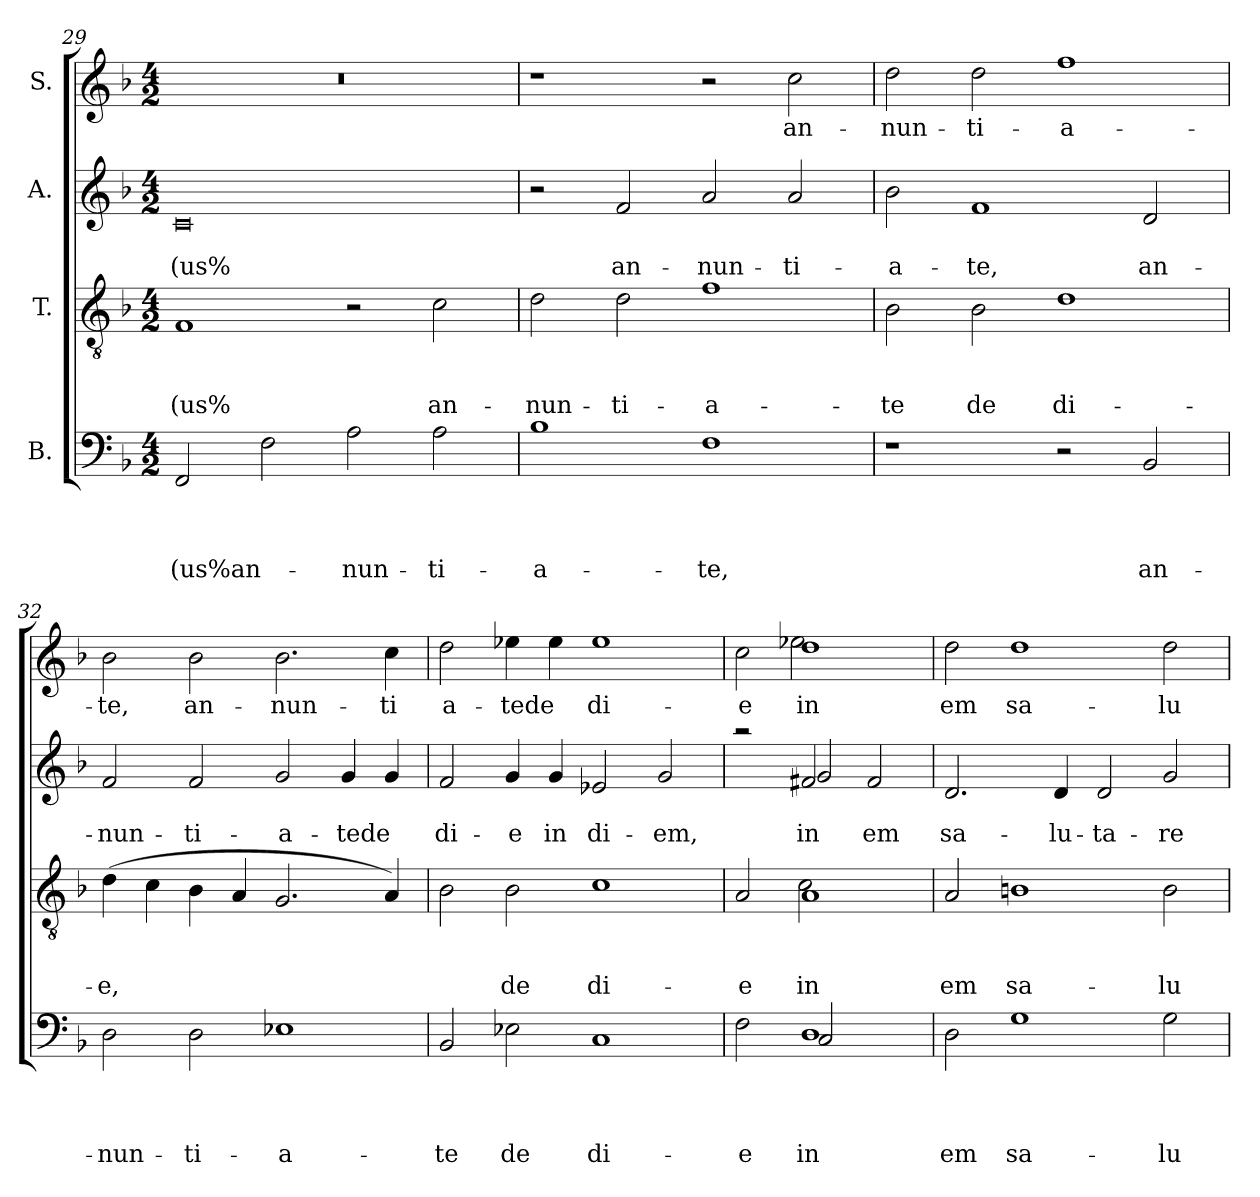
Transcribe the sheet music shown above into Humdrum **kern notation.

**kern	**text	**text	**text	**text	**kern	**text	**text	**text	**kern	**text	**text	**kern	**text
*part4	*part4	*part4	*part4	*part4	*part3	*part3	*part3	*part3	*part2	*part2	*part2	*part1	*part1
*staff4	*staff4	*staff4	*staff4	*staff4	*staff3	*staff3	*staff3	*staff3	*staff2	*staff2	*staff2	*staff1	*staff1
*I"B.	*	*	*	*	*I"T.	*	*	*	*I"A.	*	*	*I"S.	*
*clefF4	*	*	*	*	*clefGv2	*	*	*	*clefG2	*	*	*clefG2	*
*k[b-]	*	*	*	*	*k[b-]	*	*	*	*k[b-]	*	*	*k[b-]	*
*F:	*	*	*	*	*F:	*	*	*	*F:	*	*	*F:	*
*M4/2	*	*	*	*	*M4/2	*	*	*	*M4/2	*	*	*M4/2	*
=29	=29	=29	=29	=29	=29	=29	=29	=29	=29	=29	=29	=29	=29
!	!	!	!	!LO:LY:b	!	!	!	!LO:LY:b	!	!	!LO:LY:b	!LO:N:vis=1	!
2FF/	.	.	.	-(us%an-	1F	.	.	-(us%	0c	.	-(us%	0r	.
2F\	.	.	.	.	.	.	.	.	.	.	.	.	.
!	!	!	!	!LO:LY:b	!	!	!	!	!	!	!	!	!
2A\	.	.	.	-nun-	2r	.	.	.	.	.	.	.	.
!	!	!	!	!LO:LY:b	!	!	!	!LO:LY:b	!	!	!	!	!
2A\	.	.	.	-ti-	2c\	.	.	an-	.	.	.	.	.
=30	=30	=30	=30	=30	=30	=30	=30	=30	=30	=30	=30	=30	=30
!	!	!	!	!LO:LY:b:rj	!	!	!	!LO:LY:b	!	!	!	!	!
1B-	.	.	.	-a-	2d\	.	.	-nun-	2r	.	.	1r	.
!	!	!	!	!	!	!	!	!LO:LY:b	!	!	!LO:LY:b	!	!
.	.	.	.	.	2d\	.	.	-ti-	2f/	.	an-	.	.
!	!	!	!	!LO:LY:b	!	!	!	!LO:LY:b:rj	!	!	!LO:LY:b	!	!
1F	.	.	.	-te,	1f	.	.	-a-	2a/	.	-nun-	2r	.
!	!	!	!	!	!	!	!	!	!	!	!LO:LY:b	!	!LO:LY:b
.	.	.	.	.	.	.	.	.	2a/	.	-ti-	2cc\	an-
=31	=31	=31	=31	=31	=31	=31	=31	=31	=31	=31	=31	=31	=31
!	!	!	!	!	!	!	!	!LO:LY:b	!	!	!LO:LY:b	!	!LO:LY:b
1r	.	.	.	.	2B-\	.	.	-te	2b-\	.	-a-	2dd\	-nun-
!	!	!	!	!	!	!	!	!LO:LY:b	!	!	!LO:LY:b	!	!LO:LY:b
.	.	.	.	.	2B-\	.	.	de	1f	.	-te,	2dd\	-ti-
!	!	!	!	!	!	!	!	!LO:LY:b	!	!	!	!	!LO:LY:b:rj
2r	.	.	.	.	1d	.	.	di-	.	.	.	1ff	-a-
!	!	!	!	!LO:LY:b	!	!	!	!	!	!	!LO:LY:b	!	!
2BB-/	.	.	.	an-	.	.	.	.	2d/	.	an-	.	.
=32	=32	=32	=32	=32	=32	=32	=32	=32	=32	=32	=32	=32	=32
!	!	!	!	!LO:LY:b	!	!	!	!LO:LY:b	!	!	!LO:LY:b	!	!LO:LY:b
2D\	.	.	.	-nun-	(>4d\	.	.	-e,	2f/	.	-nun-	2b-\	-te,
.	.	.	.	.	4c\	.	.	.	.	.	.	.	.
!	!	!	!	!LO:LY:b	!	!	!	!	!	!	!LO:LY:b	!	!LO:LY:b
2D\	.	.	.	-ti-	4B-\	.	.	.	2f/	.	-ti-	2b-\	an-
.	.	.	.	.	4A/	.	.	.	.	.	.	.	.
!	!	!	!	!LO:LY:b:rj	!	!	!	!	!	!	!LO:LY:b	!	!LO:LY:b
1E-X	.	.	.	-a-	2.G/	.	.	.	2g/	.	-a-	2.b-\	-nun-
!	!	!	!	!	!	!	!	!	!	!	!LO:LY:b	!	!
.	.	.	.	.	.	.	.	.	4g/	.	-tede	.	.
!	!	!	!	!	!	!	!	!	!	!	!	!	!LO:LY:b
.	.	.	.	.	4A/)	.	.	.	4g/	.	.	4cc\	-ti
!!LO:LB:g=z
=33	=33	=33	=33	=33	=33	=33	=33	=33	=33	=33	=33	=33	=33
!	!	!	!	!LO:LY:b	!	!	!	!	!	!	!LO:LY:b	!	!LO:LY:b
2BB-/	.	.	.	-te	2B-\	.	.	.	2f/	.	di-	2dd\	a-
!	!	!	!	!LO:LY:b	!	!	!	!LO:LY:b	!	!	!LO:LY:b	!	!LO:LY:b
2E-X\	.	.	.	de	2B-\	.	.	de	4g/	.	-e	4ee-X\	-tede
!	!	!	!	!	!	!	!	!	!	!	!LO:LY:b	!	!
.	.	.	.	.	.	.	.	.	4g/	.	in	4ee-\	.
!	!	!	!	!LO:LY:b	!	!	!	!LO:LY:b	!	!	!LO:LY:b	!	!LO:LY:b
1C	.	.	.	di-	1c	.	.	di-	2e-X/	.	di-	1ee-	di-
!	!	!	!	!	!	!	!	!	!	!	!LO:LY:b	!	!
.	.	.	.	.	.	.	.	.	2g/	.	-em,	.	.
=34	=34	=34	=34	=34	=34	=34	=34	=34	=34	=34	=34	=34	=34
!	!	!	!	!LO:LY:b	!	!	!	!LO:LY:b	!	!	!	!	!LO:LY:b
*^	*	*	*	*	*^	*	*	*	*^	*	*	*^	*
2F\	2ryy	.	.	.	-e	2A/	2ryy	.	.	-e	2raa	2ryy	.	.	2cc\	2ryy	-e
!	!	!	!	!	!LO:LY:b	!	!	!	!	!	!	!	!	!	!	!	!
!	!	!	!	!	!LO:LY:b	!	!	!	!	!LO:LY:b	!	!	!	!	!	!	!
!	!	!	!	!	!	!	!	!	!	!LO:LY:b	!	!	!	!LO:LY:b	!	!	!
!	!	!	!	!	!	!	!	!	!	!	!	!	!	!LO:LY:b	!	!	!LO:LY:b
!	!	!	!	!	!	!	!	!	!	!	!	!	!	!	!	!	!LO:LY:b
1D	2C/	.	.	.	-in	1A	2c\	.	.	-in	2f#X/	2g/	.	in	1dd	2ee-X\	-in
!	!	!	!	!	!	!	!	!	!	!	!	!	!	!LO:LY:b	!	!	!
.	2ryy	.	.	.	.	.	2ryy	.	.	.	2f#/	2ryy	.	-em	.	2ryy	.
=35	=35	=35	=35	=35	=35	=35	=35	=35	=35	=35	=35	=35	=35	=35	=35	=35	=35
!	!	!	!	!	!LO:LY:b	!	!	!	!	!LO:LY:b	!	!	!	!LO:LY:b	!	!	!LO:LY:b
*v	*v	*	*	*	*	*	*	*	*	*	*v	*v	*	*	*v	*v	*
*	*	*	*	*	*v	*v	*	*	*	*	*	*	*	*
2D\	.	.	.	em	2A/	.	.	em	2.d/	.	sa-	2dd\	em
!	!	!	!	!LO:LY:b	!	!	!	!LO:LY:b	!	!	!	!	!LO:LY:b
1G	.	.	.	sa-	1Bn	.	.	sa-	.	.	.	1dd	sa-
!	!	!	!	!	!	!	!	!	!	!	!LO:LY:b	!	!
.	.	.	.	.	.	.	.	.	4d/	.	-lu-	.	.
!	!	!	!	!	!	!	!	!	!	!	!LO:LY:b	!	!
.	.	.	.	.	.	.	.	.	2d/	.	-ta-	.	.
!	!	!	!	!LO:LY:b	!	!	!	!LO:LY:b	!	!	!LO:LY:b	!	!LO:LY:b
2G\	.	.	.	-lu-	2B\	.	.	-lu-	2g/	.	-re	2dd\	-lu-
=	=	=	=	=	=	=	=	=	=	=	=	=	=
*-	*-	*-	*-	*-	*-	*-	*-	*-	*-	*-	*-	*-	*-
